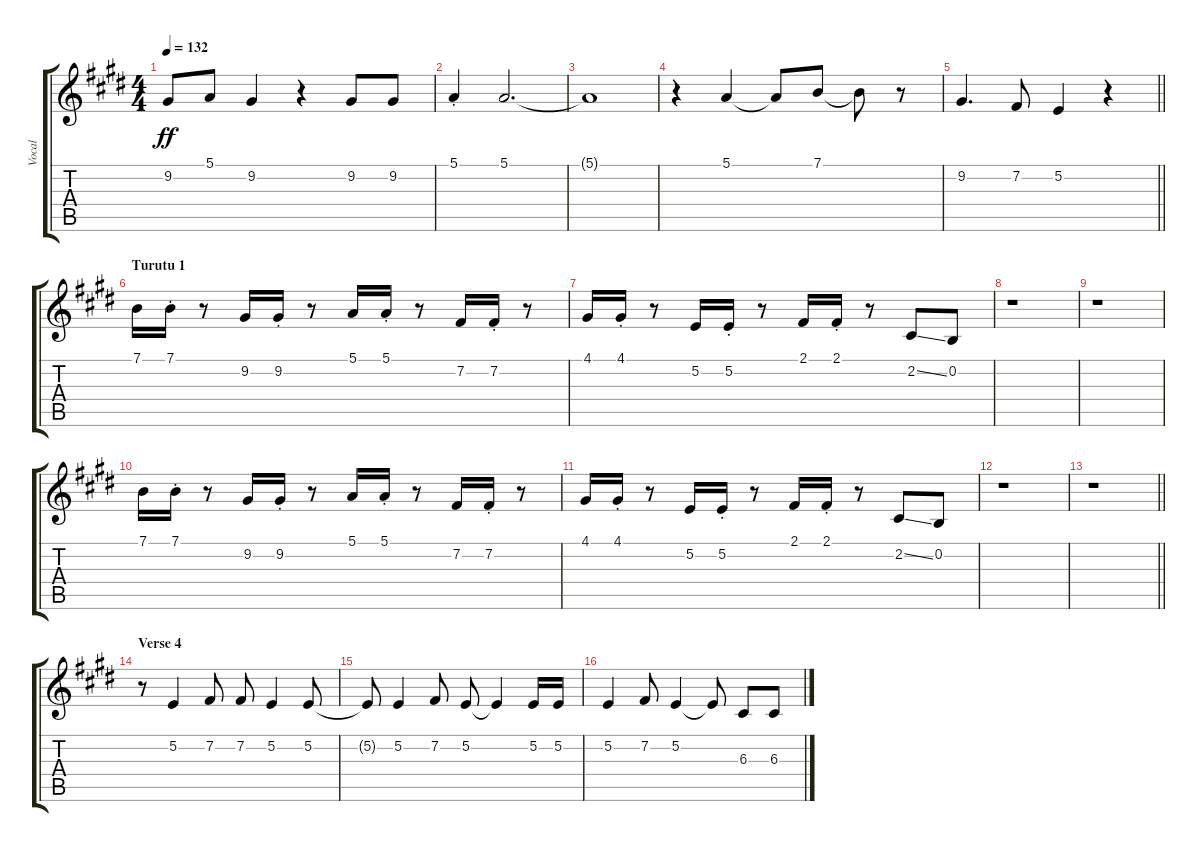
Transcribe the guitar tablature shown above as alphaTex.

\track ("Vocal" "Vocal") {instrument synthvoice}
\staff {score tabs}
\tuning (E4 B3 G3 D3 A2 E2) {hide}
\ts (4 4)
\tempo 132
\clef g2
\ks e
9.2{t}.8{dy ff} 5.1.8 9.2.4 r.4 9.2.8 9.2.8 |
5.1{st}.4 5.1.2{d} |
5.1{t}.1 |
r.4 5.1.4 5.1{t}.8 7.1.8 7.1{t}.8 r.8 |
\barLineRight lightlight
9.2.4{d} 7.2.8 5.2.4 r.4 |
\section ("" "Turutu 1")
7.1.16 7.1{st}.16 r.8 9.2.16 9.2{st}.16 r.8 5.1.16 5.1{st}.16 r.8 7.2.16 7.2{st}.16 r.8 |
4.1.16 4.1{st}.16 r.8 5.2.16 5.2{st}.16 r.8 2.1.16 2.1{st}.16 r.8 2.2{ss}.8 0.2.8 |
r.1 |
r.1 |
7.1.16 7.1{st}.16 r.8 9.2.16 9.2{st}.16 r.8 5.1.16 5.1{st}.16 r.8 7.2.16 7.2{st}.16 r.8 |
4.1.16 4.1{st}.16 r.8 5.2.16 5.2{st}.16 r.8 2.1.16 2.1{st}.16 r.8 2.2{ss}.8 0.2.8 |
r.1 |
\barLineRight lightlight
r.1 |
\section ("" "Verse 4")
r.8 5.2.4 7.2.8 7.2.8 5.2.4 5.2.8 |
5.2{t}.8 5.2.4 7.2.8 5.2.8 5.2{t}.4 5.2.16 5.2.16 |
5.2.4 7.2.8 5.2.4 5.2{t}.8 6.3.8 6.3.8
